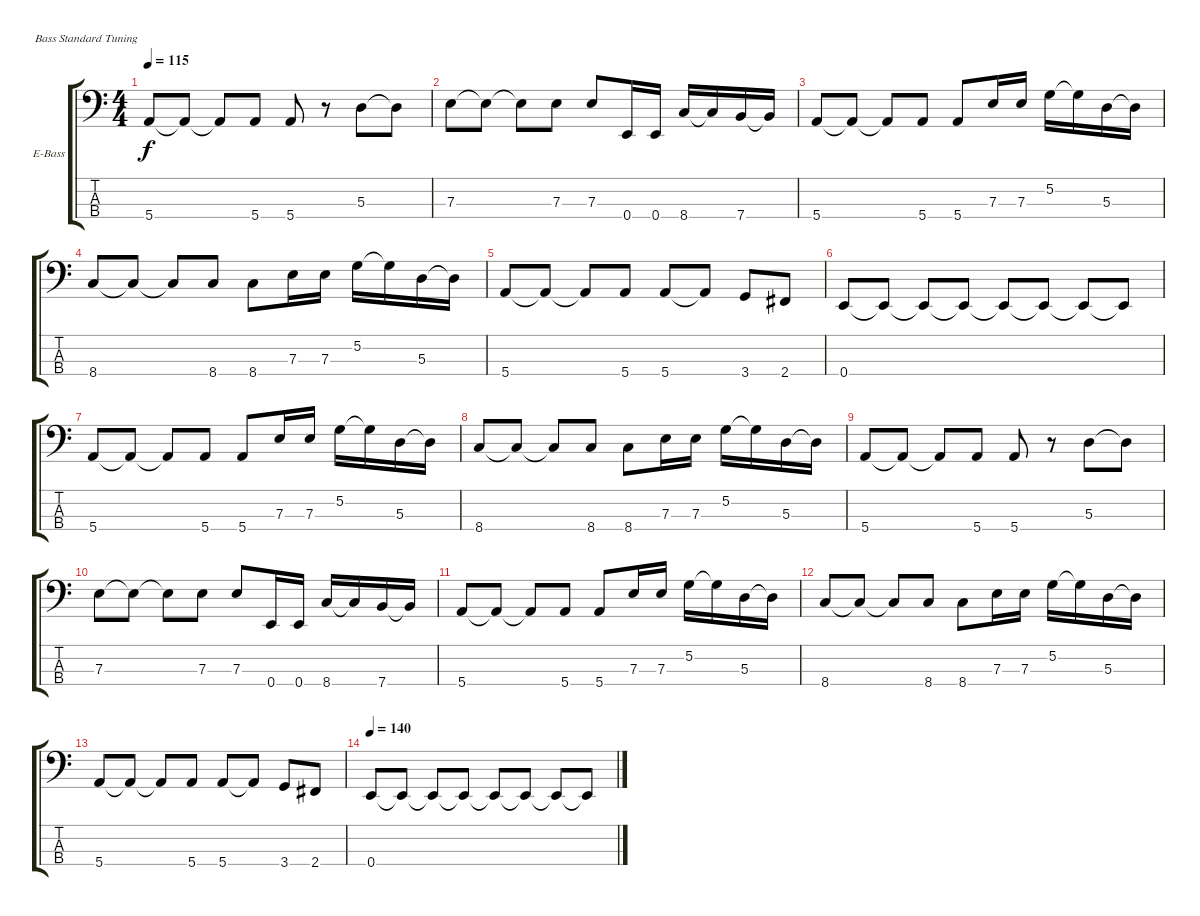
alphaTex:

\defaultSystemsLayout 4
\bracketExtendMode groupsimilarinstruments
\firstSystemTrackNameOrientation horizontal
\otherSystemsTrackNameOrientation horizontal
\track ("Electric Bass" "E-Bass") {instrument electricbassfinger}
\staff {score tabs}
\tuning (G2 D2 A1 E1)
\ts (4 4)
\tempo 115
\clef f4
\ks c
5.4.8{dy f} 5.4{t}.8 5.4{t}.8 5.4.8 5.4.8 r.8 5.3.8 5.3{t}.8 |
7.3.8 7.3{t}.8 7.3{t}.8 7.3.8 7.3.8 0.4.16 0.4.16 8.4.16 8.4{t}.16 7.4.16 7.4{t}.16 |
5.4.8 5.4{t}.8 5.4{t}.8 5.4.8 5.4.8 7.3.16 7.3.16 5.2.16 5.2{t}.16 5.3.16 5.3{t}.16 |
8.4.8 8.4{t}.8 8.4{t}.8 8.4.8 8.4.8 7.3.16 7.3.16 5.2.16 5.2{t}.16 5.3.16 5.3{t}.16 |
5.4.8 5.4{t}.8 5.4{t}.8 5.4.8 5.4.8 5.4{t}.8 3.4.8 2.4.8 |
0.4.8 0.4{t}.8 0.4{t}.8 0.4{t}.8 0.4{t}.8 0.4{t}.8 0.4{t}.8 0.4{t}.8 |
5.4.8 5.4{t}.8 5.4{t}.8 5.4.8 5.4.8 7.3.16 7.3.16 5.2.16 5.2{t}.16 5.3.16 5.3{t}.16 |
8.4.8 8.4{t}.8 8.4{t}.8 8.4.8 8.4.8 7.3.16 7.3.16 5.2.16 5.2{t}.16 5.3.16 5.3{t}.16 |
5.4.8 5.4{t}.8 5.4{t}.8 5.4.8 5.4.8 r.8 5.3.8 5.3{t}.8 |
7.3.8 7.3{t}.8 7.3{t}.8 7.3.8 7.3.8 0.4.16 0.4.16 8.4.16 8.4{t}.16 7.4.16 7.4{t}.16 |
5.4.8 5.4{t}.8 5.4{t}.8 5.4.8 5.4.8 7.3.16 7.3.16 5.2.16 5.2{t}.16 5.3.16 5.3{t}.16 |
8.4.8 8.4{t}.8 8.4{t}.8 8.4.8 8.4.8 7.3.16 7.3.16 5.2.16 5.2{t}.16 5.3.16 5.3{t}.16 |
5.4.8 5.4{t}.8 5.4{t}.8 5.4.8 5.4.8 5.4{t}.8 3.4.8 2.4.8 |
\tempo 140
0.4.8 0.4{t}.8 0.4{t}.8 0.4{t}.8 0.4{t}.8 0.4{t}.8 0.4{t}.8 0.4{t}.8
